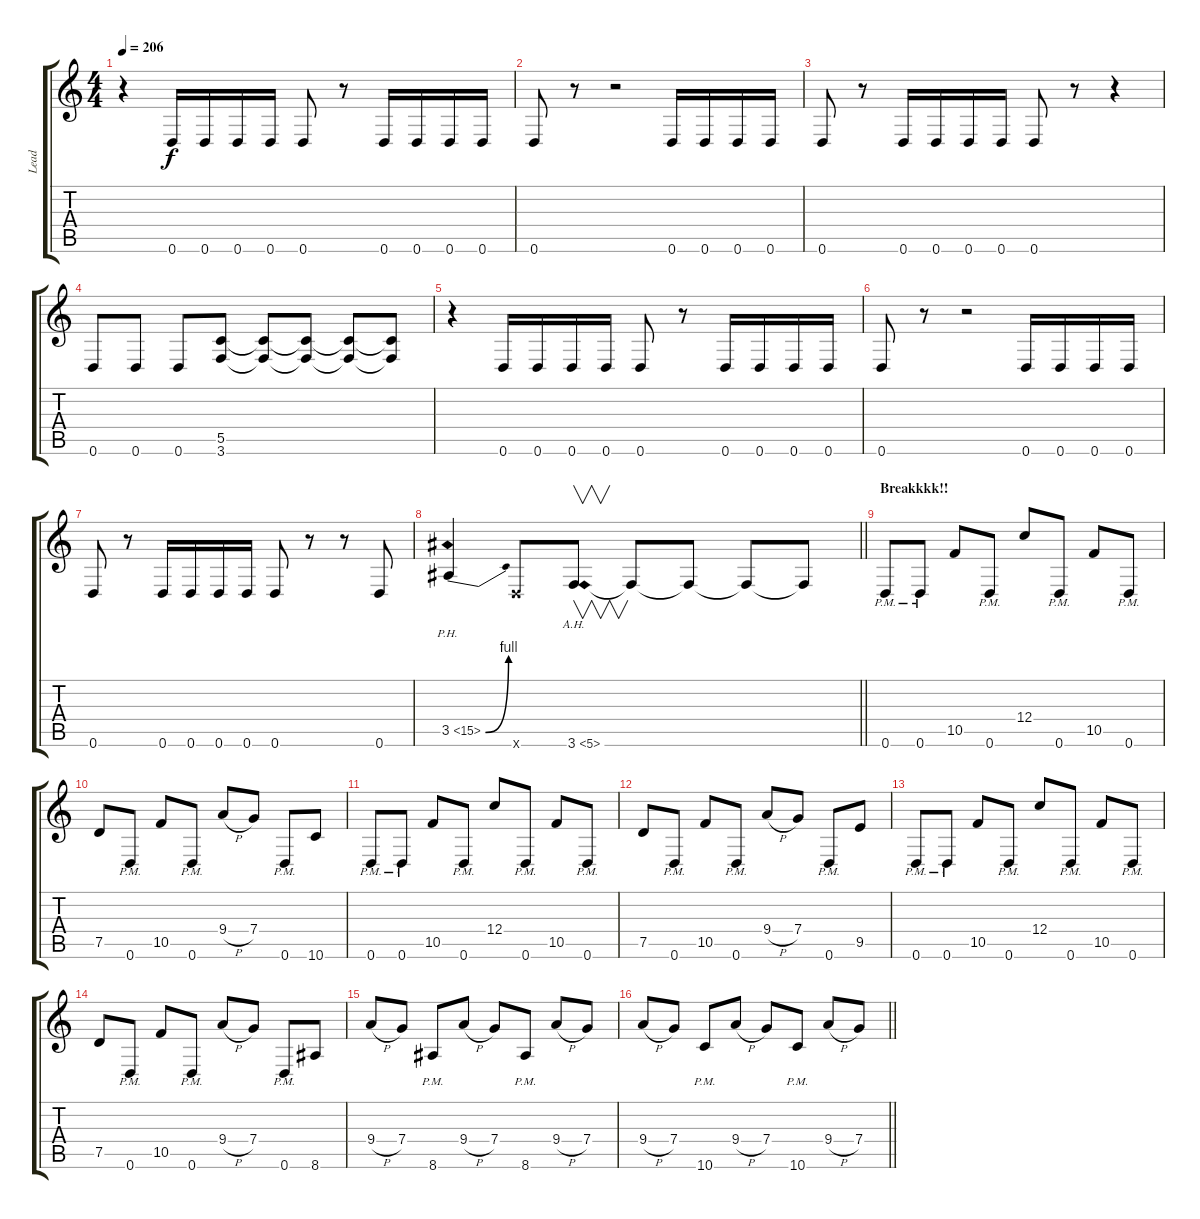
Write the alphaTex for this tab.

\track ("Lead" "Lead") {instrument overdrivenguitar}
\staff {score tabs}
\tuning (D4 A3 F3 C3 G2 D2) {hide}
\ts (4 4)
\tempo 206
\clef g2
\ks c
r.4{dy f} 0.6.16 0.6.16{beam merge} 0.6.16 0.6.16 0.6.8 r.8 0.6.16{beam merge} 0.6.16{beam merge} 0.6.16 0.6.16 |
0.6.8 r.8 r.2 0.6.16 0.6.16 0.6.16 0.6.16 |
0.6.8 r.8 0.6.16 0.6.16 0.6.16 0.6.16 0.6.8 r.8 r.4 |
0.6.8 0.6.8 0.6.8 (5.5 3.6).8 (5.5{t} 3.6{t}).8 (5.5{t} 3.6{t}).8 (5.5{t} 3.6{t}).8 (5.5{t} 3.6{t}).8 |
r.4 0.6.16 0.6.16 0.6.16 0.6.16 0.6.8 r.8 0.6.16 0.6.16 0.6.16 0.6.16 |
0.6.8 r.8 r.2 0.6.16 0.6.16 0.6.16 0.6.16 |
0.6.8 r.8 0.6.16 0.6.16 0.6.16 0.6.16 0.6.8 r.8 r.8 0.6.8 |
\barLineRight lightlight
3.5{be (bend 0 0 60 4) ph 12}.4 0.6{x}.8 3.6{ah 2}.8{v} 3.6{t}.8 3.6{t}.8 3.6{t}.8 3.6{t}.8 |
\section ("" "Breakkkk!!")
0.6{pm}.8 0.6{pm}.8 10.5.8 0.6{pm}.8 12.4.8 0.6{pm}.8 10.5.8 0.6{pm}.8 |
7.5.8 0.6{pm}.8 10.5.8 0.6{pm}.8 9.4{h}.8 7.4.8 0.6{pm}.8 10.6.8 |
0.6{pm}.8 0.6{pm}.8 10.5.8 0.6{pm}.8 12.4.8 0.6{pm}.8 10.5.8 0.6{pm}.8 |
7.5.8 0.6{pm}.8 10.5.8 0.6{pm}.8 9.4{h}.8 7.4.8 0.6{pm}.8 9.5.8 |
0.6{pm}.8 0.6{pm}.8 10.5.8 0.6{pm}.8 12.4.8 0.6{pm}.8 10.5.8 0.6{pm}.8 |
7.5.8 0.6{pm}.8 10.5.8 0.6{pm}.8 9.4{h}.8 7.4.8 0.6{pm}.8 8.6.8 |
9.4{h}.8 7.4.8 8.6{pm}.8 9.4{h}.8 7.4.8 8.6{pm}.8 9.4{h}.8 7.4.8 |
\barLineRight lightlight
9.4{h}.8 7.4.8 10.6{pm}.8 9.4{h}.8 7.4.8 10.6{pm}.8 9.4{h}.8 7.4.8
